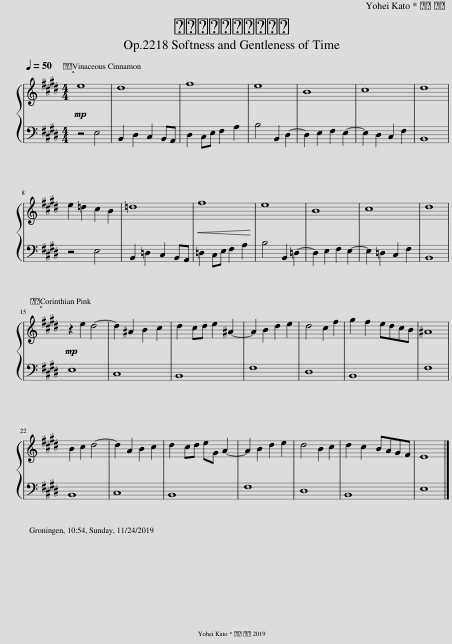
X:1
%%score { 1 | 2 }
L:1/8
Q:1/4=50
M:4/4
I:linebreak $
K:E
V:1 treble
V:2 bass
V:1
!mp! e8 | d8 | f8 | e8 | B8 | %5
 c8 | d8 |$ e2 =d2 c2 B2 | =d8 | f8 | %10
 e8 | B8 | c8 | d8 |$!mp! z2 e2 d4- | %15
 d2 ^A2 B2 c2 | d2 cd e2 ^A2- | A2 B2 d2 e2 | d4 c2 f2 | g2 f2 edcB | %20
 ^A8 |$ B2 c2 d4- | d2 A2 B2 c2 | d2 cd eG A2- | A2 B2 d2 e2 | %25
 d4 B2 c2 | d2 c2 BAGF | E8 |] %28
V:2
 z4 E,4 | B,,2 D,2 C,2 B,,A,, | D,2 C,E, F,2 A,2 | B,4 B,,2 D,2- | D,2 E,2 F,2 E,2- | %5
 E,2 D,2 C,2 F,2 | B,,8 |$ z4 E,4 | B,,2 =D,2 C,2 B,,A,, |!<(! =D,2 C,E, F,2 A,2!<)! | %10
 B,4 B,,2 =D,2- | D,2 E,2 F,2 E,2- | E,2 =D,2 C,2 F,2 | B,,8 |$ E,8 | %15
 C,8 | B,,8 | F,8 | D,8 | B,,8 | %20
 F,8 |$ B,,8 | C,8 | B,,8 | F,8 | %25
 D,8 | B,,8 | E,8 |] %28
